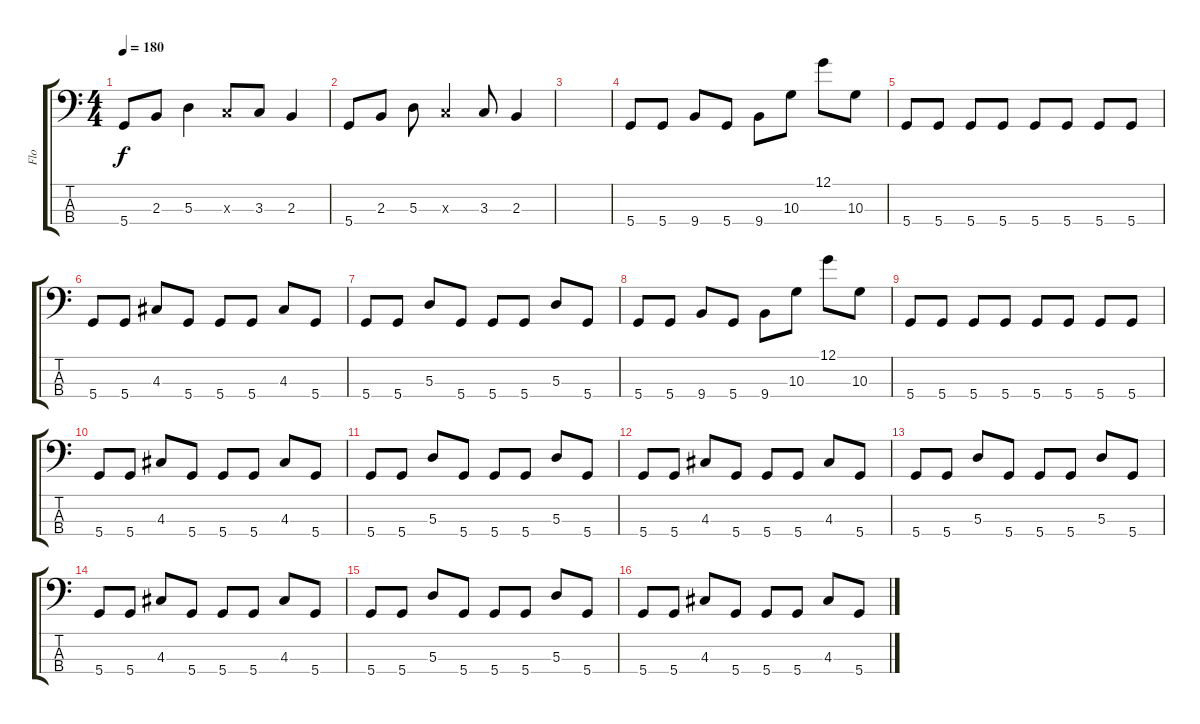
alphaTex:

\track ("Flo" "Flo") {instrument slapbass2}
\staff {score tabs}
\tuning (G2 D2 A1 D1) {hide}
\ts (4 4)
\tempo 180
\clef f4
\ks c
5.4.8{dy f} 2.3.8 5.3.4 3.3{x}.8 3.3.8 2.3.4 |
5.4.8 2.3.8 5.3.8 3.3{x}.4 3.3.8 2.3.4 |
|
5.4.8{volume 13} 5.4.8 9.4.8 5.4.8 9.4.8 10.3.8 12.1.8 10.3.8 |
5.4.8 5.4.8 5.4.8 5.4.8 5.4.8 5.4.8 5.4.8 5.4.8 |
5.4.8 5.4.8 4.3.8 5.4.8 5.4.8 5.4.8 4.3.8 5.4.8 |
5.4.8 5.4.8 5.3.8 5.4.8 5.4.8 5.4.8 5.3.8 5.4.8 |
5.4.8{volume 13} 5.4.8 9.4.8 5.4.8 9.4.8 10.3.8 12.1.8 10.3.8 |
5.4.8 5.4.8 5.4.8 5.4.8 5.4.8 5.4.8 5.4.8 5.4.8 |
5.4.8 5.4.8 4.3.8 5.4.8 5.4.8 5.4.8 4.3.8 5.4.8 |
5.4.8 5.4.8 5.3.8 5.4.8 5.4.8 5.4.8 5.3.8 5.4.8 |
5.4.8 5.4.8 4.3.8 5.4.8 5.4.8 5.4.8 4.3.8 5.4.8 |
5.4.8 5.4.8 5.3.8 5.4.8 5.4.8 5.4.8 5.3.8 5.4.8 |
5.4.8 5.4.8 4.3.8 5.4.8 5.4.8 5.4.8 4.3.8 5.4.8 |
5.4.8 5.4.8 5.3.8 5.4.8 5.4.8 5.4.8 5.3.8 5.4.8 |
5.4.8 5.4.8 4.3.8 5.4.8 5.4.8 5.4.8 4.3.8 5.4.8
